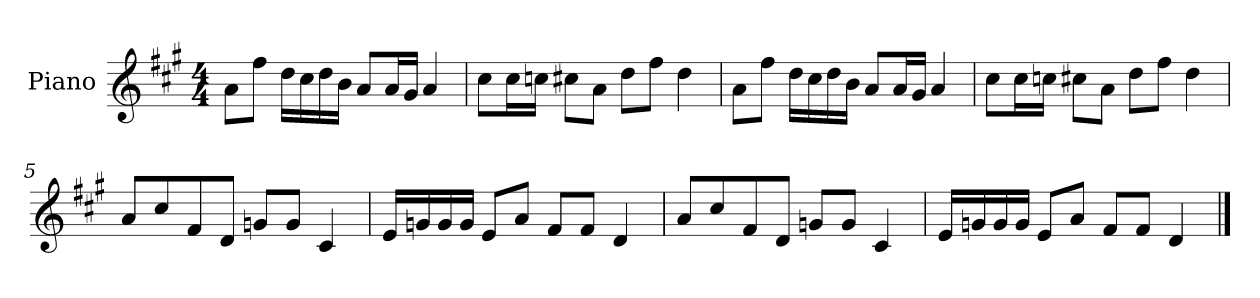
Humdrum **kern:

**kern
*part1
*staff1
*I"Piano
*I'P-no
*clefG2
*k[f#c#g#]
*M4/4
*MM90
=1
8a\L
8ff#\J
16dd\LL
16cc#\
16dd\
16b\JJ
8a/L
16a/L
16g#/JJ
4a/
=2
8cc#\L
16cc#\L
16ccn\JJ
8cc#X\L
8a\J
8dd\L
8ff#\J
4dd\
=3
8a\L
8ff#\J
16dd\LL
16cc#\
16dd\
16b\JJ
8a/L
16a/L
16g#/JJ
4a/
=4
8cc#\L
16cc#\L
16ccn\JJ
8cc#X\L
8a\J
8dd\L
8ff#\J
4dd\
!!LO:LB:g=z
=5
8a/L
8cc#/
8f#/
8d/J
8gn/L
8g/J
4c#/
=6
16e/LL
16gn/
16g/
16g/JJ
8e/L
8a/J
8f#/L
8f#/J
4d/
=7
8a/L
8cc#/
8f#/
8d/J
8gn/L
8g/J
4c#/
=8
16e/LL
16gn/
16g/
16g/JJ
8e/L
8a/J
8f#/L
8f#/J
4d/
==
*-
